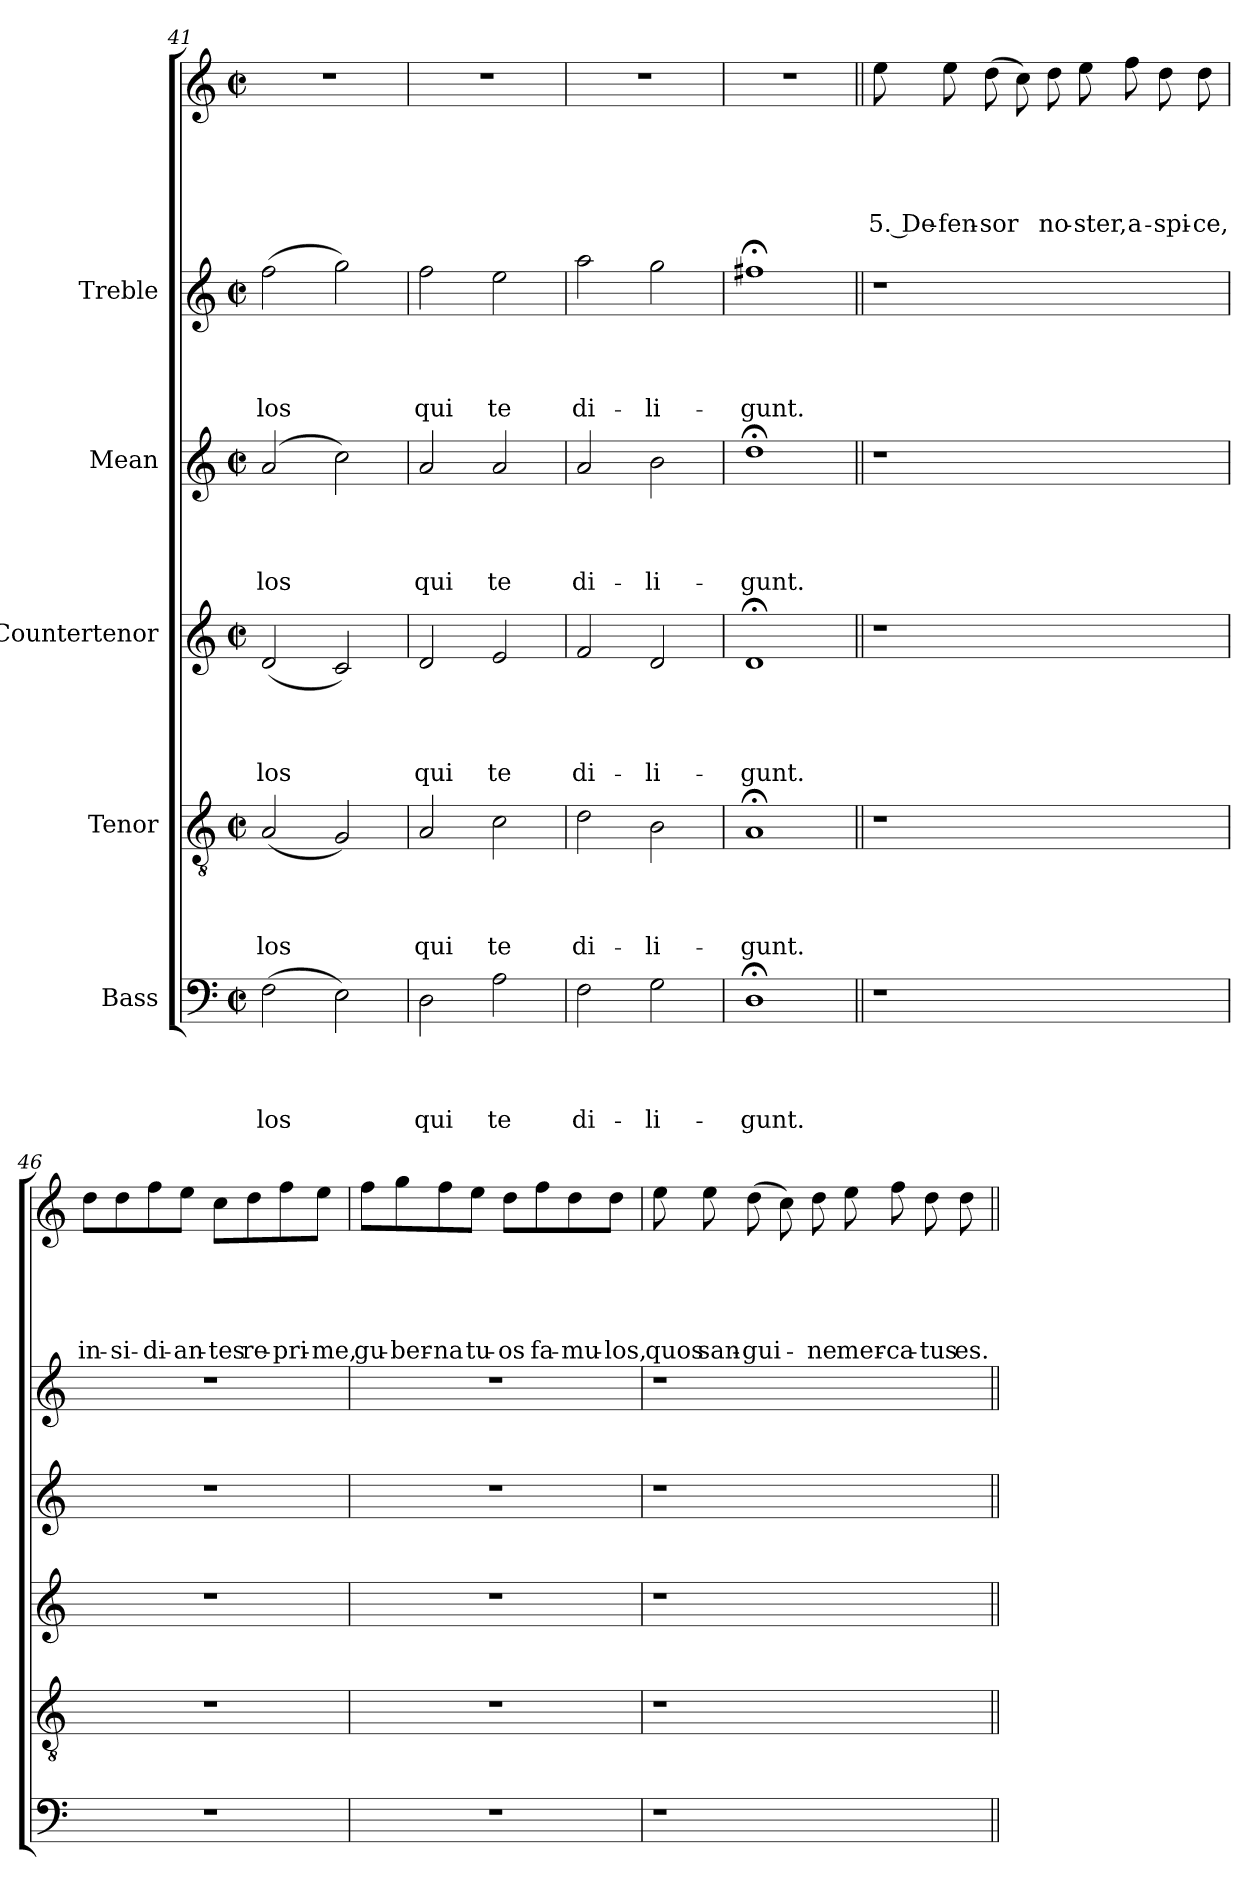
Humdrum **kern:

**kern	**text	**text	**text	**text	**kern	**text	**text	**text	**text	**kern	**text	**text	**text	**text	**kern	**text	**text	**text	**text	**kern	**text	**text	**text	**text	**kern	**text	**text	**text	**text	**text
*part6	*part6	*part6	*part6	*part6	*part5	*part5	*part5	*part5	*part5	*part4	*part4	*part4	*part4	*part4	*part3	*part3	*part3	*part3	*part3	*part2	*part2	*part2	*part2	*part2	*part1	*part1	*part1	*part1	*part1	*part1
*staff6	*staff6	*staff6	*staff6	*staff6	*staff5	*staff5	*staff5	*staff5	*staff5	*staff4	*staff4	*staff4	*staff4	*staff4	*staff3	*staff3	*staff3	*staff3	*staff3	*staff2	*staff2	*staff2	*staff2	*staff2	*staff1	*staff1	*staff1	*staff1	*staff1	*staff1
*I"Bass	*	*	*	*	*I"Tenor	*	*	*	*	*I"Countertenor	*	*	*	*	*I"Mean	*	*	*	*	*I"Treble	*	*	*	*	*	*	*	*	*	*
*clefF4	*	*	*	*	*clefGv2	*	*	*	*	*clefG2	*	*	*	*	*clefG2	*	*	*	*	*clefG2	*	*	*	*	*clefG2	*	*	*	*	*
*k[]	*	*	*	*	*k[]	*	*	*	*	*k[]	*	*	*	*	*k[]	*	*	*	*	*k[]	*	*	*	*	*k[]	*	*	*	*	*
*C:	*	*	*	*	*C:	*	*	*	*	*C:	*	*	*	*	*C:	*	*	*	*	*C:	*	*	*	*	*C:	*	*	*	*	*
*M2/2	*	*	*	*	*M2/2	*	*	*	*	*M2/2	*	*	*	*	*M2/2	*	*	*	*	*M2/2	*	*	*	*	*M2/2	*	*	*	*	*
*met(c|)	*	*	*	*	*met(c|)	*	*	*	*	*met(c|)	*	*	*	*	*met(c|)	*	*	*	*	*met(c|)	*	*	*	*	*met(c|)	*	*	*	*	*
=41	=41	=41	=41	=41	=41	=41	=41	=41	=41	=41	=41	=41	=41	=41	=41	=41	=41	=41	=41	=41	=41	=41	=41	=41	=41	=41	=41	=41	=41	=41
!	!	!	!	!LO:LY:b	!	!	!	!	!LO:LY:b	!	!	!	!	!LO:LY:b	!	!	!	!	!LO:LY:b	!	!	!	!	!LO:LY:b	!	!	!	!	!	!
(>2F\	.	.	.	-los	(<2A/	.	.	.	-los	(<2d/	.	.	.	-los	(>2a/	.	.	.	-los	(>2ff\	.	.	.	-los	1r	.	.	.	.	.
2E\)	.	.	.	.	2G/)	.	.	.	.	2c/)	.	.	.	.	2cc\)	.	.	.	.	2gg\)	.	.	.	.	.	.	.	.	.	.
=42	=42	=42	=42	=42	=42	=42	=42	=42	=42	=42	=42	=42	=42	=42	=42	=42	=42	=42	=42	=42	=42	=42	=42	=42	=42	=42	=42	=42	=42	=42
!	!	!	!	!LO:LY:b	!	!	!	!	!LO:LY:b	!	!	!	!	!LO:LY:b	!	!	!	!	!LO:LY:b	!	!	!	!	!LO:LY:b	!	!	!	!	!	!
2D\	.	.	.	qui	2A/	.	.	.	qui	2d/	.	.	.	qui	2a/	.	.	.	qui	2ff\	.	.	.	qui	1r	.	.	.	.	.
!	!	!	!	!LO:LY:b	!	!	!	!	!LO:LY:b	!	!	!	!	!LO:LY:b	!	!	!	!	!LO:LY:b	!	!	!	!	!LO:LY:b	!	!	!	!	!	!
2A\	.	.	.	te	2c\	.	.	.	te	2e/	.	.	.	te	2a/	.	.	.	te	2ee\	.	.	.	te	.	.	.	.	.	.
=43	=43	=43	=43	=43	=43	=43	=43	=43	=43	=43	=43	=43	=43	=43	=43	=43	=43	=43	=43	=43	=43	=43	=43	=43	=43	=43	=43	=43	=43	=43
!	!	!	!	!LO:LY:b	!	!	!	!	!LO:LY:b	!	!	!	!	!LO:LY:b	!	!	!	!	!LO:LY:b	!	!	!	!	!LO:LY:b	!	!	!	!	!	!
2F\	.	.	.	di-	2d\	.	.	.	di-	2f/	.	.	.	di-	2a/	.	.	.	di-	2aa\	.	.	.	di-	1r	.	.	.	.	.
!	!	!	!	!LO:LY:b	!	!	!	!	!LO:LY:b	!	!	!	!	!LO:LY:b	!	!	!	!	!LO:LY:b	!	!	!	!	!LO:LY:b	!	!	!	!	!	!
2G\	.	.	.	-li-	2B\	.	.	.	-li-	2d/	.	.	.	-li-	2b\	.	.	.	-li-	2gg\	.	.	.	-li-	.	.	.	.	.	.
=44	=44	=44	=44	=44	=44	=44	=44	=44	=44	=44	=44	=44	=44	=44	=44	=44	=44	=44	=44	=44	=44	=44	=44	=44	=44	=44	=44	=44	=44	=44
!	!	!	!	!LO:LY:b	!	!	!	!	!LO:LY:b	!	!	!	!	!LO:LY:b	!	!	!	!	!LO:LY:b	!	!	!	!	!LO:LY:b	!	!	!	!	!	!
1D;<	.	.	.	-gunt.	1A;<	.	.	.	-gunt.	1d;<	.	.	.	-gunt.	1dd;<	.	.	.	-gunt.	1ff#X;<	.	.	.	-gunt.	1r	.	.	.	.	.
!!LO:LB:g=z
=45||	=45||	=45||	=45||	=45||	=45||	=45||	=45||	=45||	=45||	=45||	=45||	=45||	=45||	=45||	=45||	=45||	=45||	=45||	=45||	=45||	=45||	=45||	=45||	=45||	=45||	=45||	=45||	=45||	=45||	=45||
!	!	!	!	!	!	!	!	!	!	!	!	!	!	!	!	!	!	!	!	!	!	!	!	!	!	!	!	!	!	!LO:LY:b
1r	.	.	.	.	1r	.	.	.	.	1r	.	.	.	.	1r	.	.	.	.	1r	.	.	.	.	8ee	.	.	.	.	5. De-
!	!	!	!	!	!	!	!	!	!	!	!	!	!	!	!	!	!	!	!	!	!	!	!	!	!	!	!	!	!	!LO:LY:b
.	.	.	.	.	.	.	.	.	.	.	.	.	.	.	.	.	.	.	.	.	.	.	.	.	8ee	.	.	.	.	-fen-
!	!	!	!	!	!	!	!	!	!	!	!	!	!	!	!	!	!	!	!	!	!	!	!	!	!	!	!	!	!	!LO:LY:b
.	.	.	.	.	.	.	.	.	.	.	.	.	.	.	.	.	.	.	.	.	.	.	.	.	(>8dd	.	.	.	.	-sor
.	.	.	.	.	.	.	.	.	.	.	.	.	.	.	.	.	.	.	.	.	.	.	.	.	8cc)	.	.	.	.	.
!	!	!	!	!	!	!	!	!	!	!	!	!	!	!	!	!	!	!	!	!	!	!	!	!	!	!	!	!	!	!LO:LY:b
.	.	.	.	.	.	.	.	.	.	.	.	.	.	.	.	.	.	.	.	.	.	.	.	.	8dd	.	.	.	.	no-
!	!	!	!	!	!	!	!	!	!	!	!	!	!	!	!	!	!	!	!	!	!	!	!	!	!	!	!	!	!	!LO:LY:b
.	.	.	.	.	.	.	.	.	.	.	.	.	.	.	.	.	.	.	.	.	.	.	.	.	8ee	.	.	.	.	-ster,
!	!	!	!	!	!	!	!	!	!	!	!	!	!	!	!	!	!	!	!	!	!	!	!	!	!	!	!	!	!	!LO:LY:b
.	.	.	.	.	.	.	.	.	.	.	.	.	.	.	.	.	.	.	.	.	.	.	.	.	8ff	.	.	.	.	a-
!	!	!	!	!	!	!	!	!	!	!	!	!	!	!	!	!	!	!	!	!	!	!	!	!	!	!	!	!	!	!LO:LY:b
.	.	.	.	.	.	.	.	.	.	.	.	.	.	.	.	.	.	.	.	.	.	.	.	.	8dd	.	.	.	.	-spi-
!	!	!	!	!	!	!	!	!	!	!	!	!	!	!	!	!	!	!	!	!	!	!	!	!	!	!	!	!	!	!LO:LY:b
8ryy	.	.	.	.	8ryy	.	.	.	.	8ryy	.	.	.	.	8ryy	.	.	.	.	8ryy	.	.	.	.	8dd	.	.	.	.	-ce,
=46	=46	=46	=46	=46	=46	=46	=46	=46	=46	=46	=46	=46	=46	=46	=46	=46	=46	=46	=46	=46	=46	=46	=46	=46	=46	=46	=46	=46	=46	=46
!	!	!	!	!	!	!	!	!	!	!	!	!	!	!	!	!	!	!	!	!	!	!	!	!	!	!	!	!	!	!LO:LY:b
1r	.	.	.	.	1r	.	.	.	.	1r	.	.	.	.	1r	.	.	.	.	1r	.	.	.	.	8ddL	.	.	.	.	in-
!	!	!	!	!	!	!	!	!	!	!	!	!	!	!	!	!	!	!	!	!	!	!	!	!	!	!	!	!	!	!LO:LY:b
.	.	.	.	.	.	.	.	.	.	.	.	.	.	.	.	.	.	.	.	.	.	.	.	.	8dd	.	.	.	.	-si-
!	!	!	!	!	!	!	!	!	!	!	!	!	!	!	!	!	!	!	!	!	!	!	!	!	!	!	!	!	!	!LO:LY:b
.	.	.	.	.	.	.	.	.	.	.	.	.	.	.	.	.	.	.	.	.	.	.	.	.	8ff	.	.	.	.	-di-
!	!	!	!	!	!	!	!	!	!	!	!	!	!	!	!	!	!	!	!	!	!	!	!	!	!	!	!	!	!	!LO:LY:b
.	.	.	.	.	.	.	.	.	.	.	.	.	.	.	.	.	.	.	.	.	.	.	.	.	8eeJ	.	.	.	.	-an-
!	!	!	!	!	!	!	!	!	!	!	!	!	!	!	!	!	!	!	!	!	!	!	!	!	!	!	!	!	!	!LO:LY:b
.	.	.	.	.	.	.	.	.	.	.	.	.	.	.	.	.	.	.	.	.	.	.	.	.	8ccL	.	.	.	.	-tes
!	!	!	!	!	!	!	!	!	!	!	!	!	!	!	!	!	!	!	!	!	!	!	!	!	!	!	!	!	!	!LO:LY:b
.	.	.	.	.	.	.	.	.	.	.	.	.	.	.	.	.	.	.	.	.	.	.	.	.	8dd	.	.	.	.	re-
!	!	!	!	!	!	!	!	!	!	!	!	!	!	!	!	!	!	!	!	!	!	!	!	!	!	!	!	!	!	!LO:LY:b
.	.	.	.	.	.	.	.	.	.	.	.	.	.	.	.	.	.	.	.	.	.	.	.	.	8ff	.	.	.	.	-pri-
!	!	!	!	!	!	!	!	!	!	!	!	!	!	!	!	!	!	!	!	!	!	!	!	!	!	!	!	!	!	!LO:LY:b
.	.	.	.	.	.	.	.	.	.	.	.	.	.	.	.	.	.	.	.	.	.	.	.	.	8eeJ	.	.	.	.	-me,
!!LO:LB:g=z
=47	=47	=47	=47	=47	=47	=47	=47	=47	=47	=47	=47	=47	=47	=47	=47	=47	=47	=47	=47	=47	=47	=47	=47	=47	=47	=47	=47	=47	=47	=47
!	!	!	!	!	!	!	!	!	!	!	!	!	!	!	!	!	!	!	!	!	!	!	!	!	!	!	!	!	!	!LO:LY:b
1r	.	.	.	.	1r	.	.	.	.	1r	.	.	.	.	1r	.	.	.	.	1r	.	.	.	.	8ffL	.	.	.	.	gu-
!	!	!	!	!	!	!	!	!	!	!	!	!	!	!	!	!	!	!	!	!	!	!	!	!	!	!	!	!	!	!LO:LY:b
.	.	.	.	.	.	.	.	.	.	.	.	.	.	.	.	.	.	.	.	.	.	.	.	.	8gg	.	.	.	.	-ber-
!	!	!	!	!	!	!	!	!	!	!	!	!	!	!	!	!	!	!	!	!	!	!	!	!	!	!	!	!	!	!LO:LY:b
.	.	.	.	.	.	.	.	.	.	.	.	.	.	.	.	.	.	.	.	.	.	.	.	.	8ff	.	.	.	.	-na
!	!	!	!	!	!	!	!	!	!	!	!	!	!	!	!	!	!	!	!	!	!	!	!	!	!	!	!	!	!	!LO:LY:b
.	.	.	.	.	.	.	.	.	.	.	.	.	.	.	.	.	.	.	.	.	.	.	.	.	8eeJ	.	.	.	.	tu-
!	!	!	!	!	!	!	!	!	!	!	!	!	!	!	!	!	!	!	!	!	!	!	!	!	!	!	!	!	!	!LO:LY:b
.	.	.	.	.	.	.	.	.	.	.	.	.	.	.	.	.	.	.	.	.	.	.	.	.	8ddL	.	.	.	.	-os
!	!	!	!	!	!	!	!	!	!	!	!	!	!	!	!	!	!	!	!	!	!	!	!	!	!	!	!	!	!	!LO:LY:b
.	.	.	.	.	.	.	.	.	.	.	.	.	.	.	.	.	.	.	.	.	.	.	.	.	8ff	.	.	.	.	fa-
!	!	!	!	!	!	!	!	!	!	!	!	!	!	!	!	!	!	!	!	!	!	!	!	!	!	!	!	!	!	!LO:LY:b
.	.	.	.	.	.	.	.	.	.	.	.	.	.	.	.	.	.	.	.	.	.	.	.	.	8dd	.	.	.	.	-mu-
!	!	!	!	!	!	!	!	!	!	!	!	!	!	!	!	!	!	!	!	!	!	!	!	!	!	!	!	!	!	!LO:LY:b
.	.	.	.	.	.	.	.	.	.	.	.	.	.	.	.	.	.	.	.	.	.	.	.	.	8ddJ	.	.	.	.	-los,
=48	=48	=48	=48	=48	=48	=48	=48	=48	=48	=48	=48	=48	=48	=48	=48	=48	=48	=48	=48	=48	=48	=48	=48	=48	=48	=48	=48	=48	=48	=48
!	!	!	!	!	!	!	!	!	!	!	!	!	!	!	!	!	!	!	!	!	!	!	!	!	!	!	!	!	!	!LO:LY:b
1r	.	.	.	.	1r	.	.	.	.	1r	.	.	.	.	1r	.	.	.	.	1r	.	.	.	.	8ee	.	.	.	.	quos
!	!	!	!	!	!	!	!	!	!	!	!	!	!	!	!	!	!	!	!	!	!	!	!	!	!	!	!	!	!	!LO:LY:b
.	.	.	.	.	.	.	.	.	.	.	.	.	.	.	.	.	.	.	.	.	.	.	.	.	8ee	.	.	.	.	san-
!	!	!	!	!	!	!	!	!	!	!	!	!	!	!	!	!	!	!	!	!	!	!	!	!	!	!	!	!	!	!LO:LY:b
.	.	.	.	.	.	.	.	.	.	.	.	.	.	.	.	.	.	.	.	.	.	.	.	.	(>8dd	.	.	.	.	-gui-
.	.	.	.	.	.	.	.	.	.	.	.	.	.	.	.	.	.	.	.	.	.	.	.	.	8cc)	.	.	.	.	.
!	!	!	!	!	!	!	!	!	!	!	!	!	!	!	!	!	!	!	!	!	!	!	!	!	!	!	!	!	!	!LO:LY:b
.	.	.	.	.	.	.	.	.	.	.	.	.	.	.	.	.	.	.	.	.	.	.	.	.	8dd	.	.	.	.	-ne
!	!	!	!	!	!	!	!	!	!	!	!	!	!	!	!	!	!	!	!	!	!	!	!	!	!	!	!	!	!	!LO:LY:b
.	.	.	.	.	.	.	.	.	.	.	.	.	.	.	.	.	.	.	.	.	.	.	.	.	8ee	.	.	.	.	mer-
!	!	!	!	!	!	!	!	!	!	!	!	!	!	!	!	!	!	!	!	!	!	!	!	!	!	!	!	!	!	!LO:LY:b
.	.	.	.	.	.	.	.	.	.	.	.	.	.	.	.	.	.	.	.	.	.	.	.	.	8ff	.	.	.	.	-ca-
!	!	!	!	!	!	!	!	!	!	!	!	!	!	!	!	!	!	!	!	!	!	!	!	!	!	!	!	!	!	!LO:LY:b
.	.	.	.	.	.	.	.	.	.	.	.	.	.	.	.	.	.	.	.	.	.	.	.	.	8dd	.	.	.	.	-tus
!	!	!	!	!	!	!	!	!	!	!	!	!	!	!	!	!	!	!	!	!	!	!	!	!	!	!	!	!	!	!LO:LY:b
8ryy	.	.	.	.	8ryy	.	.	.	.	8ryy	.	.	.	.	8ryy	.	.	.	.	8ryy	.	.	.	.	8dd	.	.	.	.	es.
=||	=||	=||	=||	=||	=||	=||	=||	=||	=||	=||	=||	=||	=||	=||	=||	=||	=||	=||	=||	=||	=||	=||	=||	=||	=||	=||	=||	=||	=||	=||
*-	*-	*-	*-	*-	*-	*-	*-	*-	*-	*-	*-	*-	*-	*-	*-	*-	*-	*-	*-	*-	*-	*-	*-	*-	*-	*-	*-	*-	*-	*-
